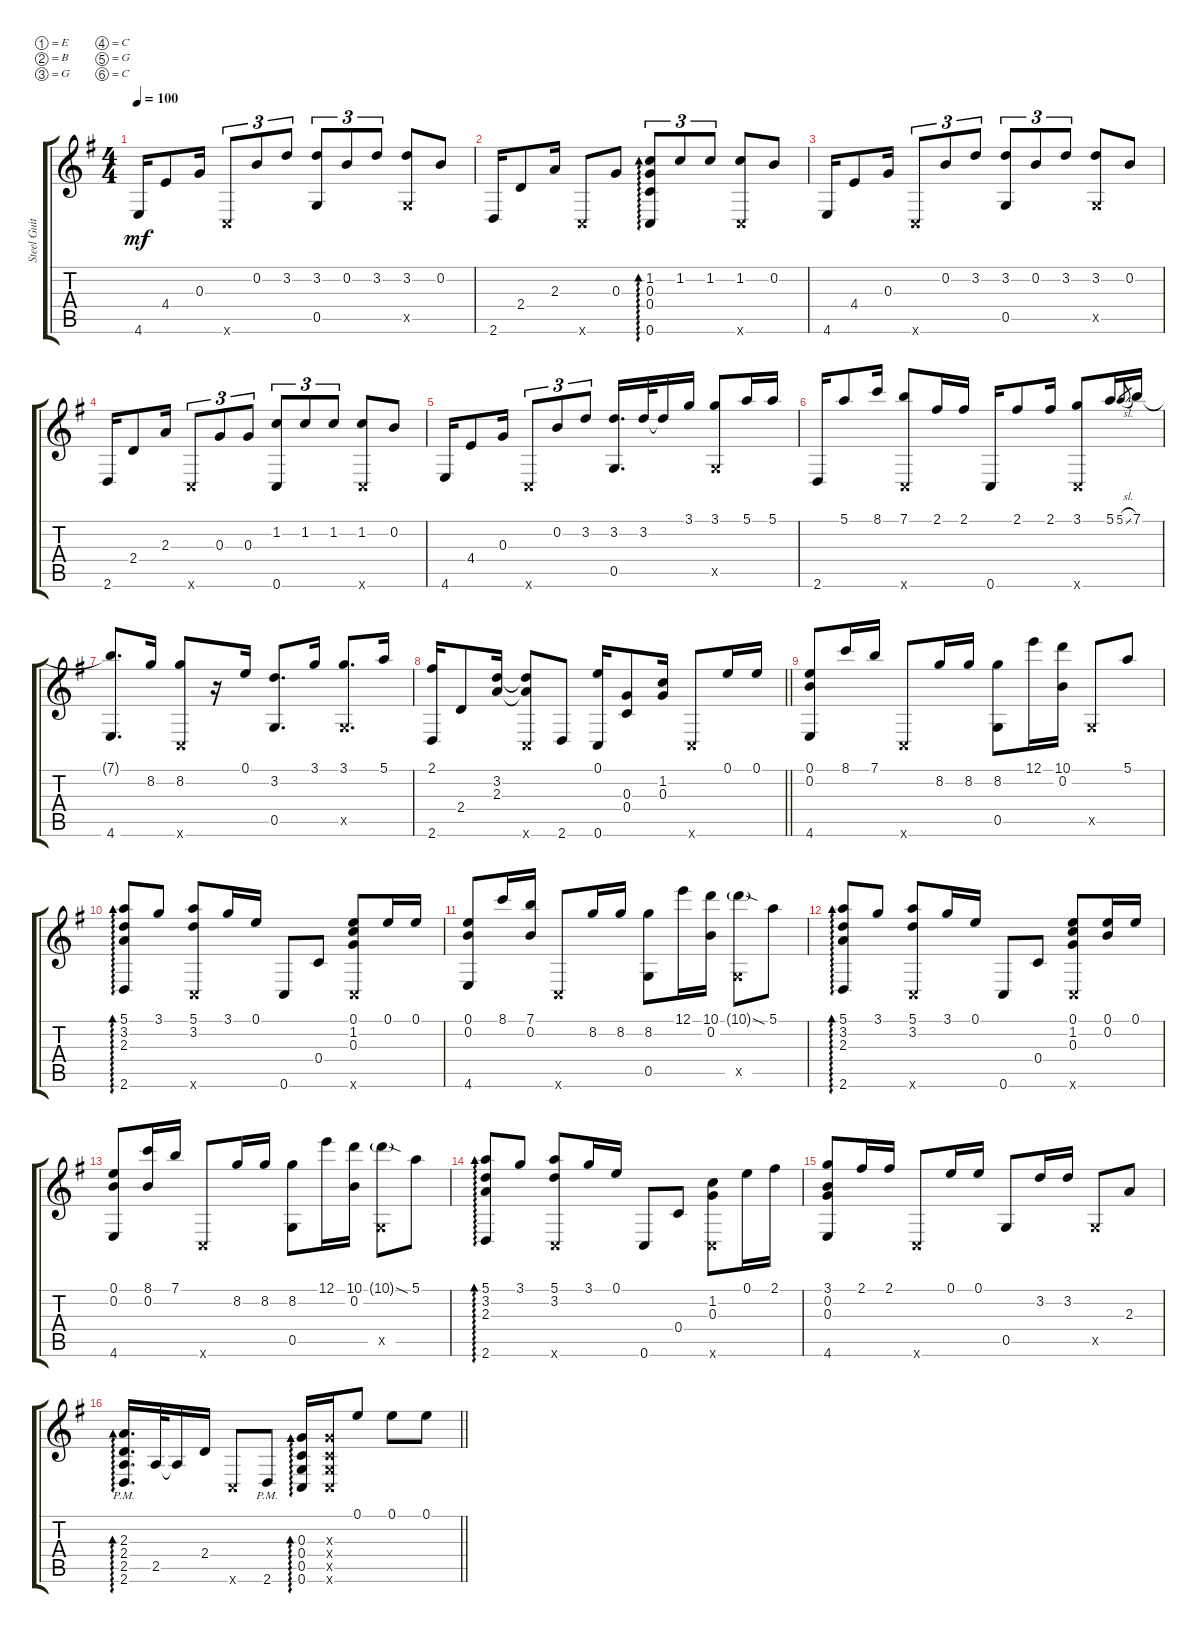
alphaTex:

\defaultSystemsLayout 4
\bracketExtendMode groupsimilarinstruments
\otherSystemsTrackNameOrientation horizontal
\track ("Steel Guitar" "Steel Guit") {instrument acousticguitarsteel}
\staff {score tabs}
\tuning (E4 B3 G3 C3 G2 C2)
\ts (4 4)
\tempo 100
\clef g2
\ks g
4.6{acc forcenatural}.16{dy mf beam Up} 4.4{acc forcenatural}.8{beam Up} 0.3{acc forcenatural}.16{beam Up} 0.6{x acc forcenatural}.8{tu (3 2) beam Up} 0.2{acc forcenatural}.8{tu (3 2) beam Up} 3.2{acc forcenatural}.8{tu (3 2) beam Up} (3.2{acc forcenatural} 0.5{acc forcenatural}).8{tu (3 2) beam Up} 0.2{acc forcenatural}.8{tu (3 2) beam Up} 3.2{acc forcenatural}.8{tu (3 2) beam Up} (3.2{acc forcenatural} 0.5{x acc forcenatural}).8{beam Up} 0.2{acc forcenatural}.8{beam Up} |
2.6{acc forcenatural}.16{beam Up} 2.4{acc forcenatural}.8{beam Up} 2.3{acc forcenatural}.16{beam Up} 0.6{x acc forcenatural}.8{beam Up} 0.3{acc forcenatural}.8{beam Up} (1.2{acc forcenatural} 0.3{acc forcenatural} 0.4{acc forcenatural} 0.6{acc forcenatural}).8{tu (3 2) ad 0 beam Up} 1.2{acc forcenatural}.8{tu (3 2) beam Up} 1.2{acc forcenatural}.8{tu (3 2) beam Up} (1.2{acc forcenatural} 0.6{x acc forcenatural}).8{beam Up} 0.2{acc forcenatural}.8{beam Up} |
4.6{acc forcenatural}.16{beam Up} 4.4{acc forcenatural}.8{beam Up} 0.3{acc forcenatural}.16{beam Up} 0.6{x acc forcenatural}.8{tu (3 2) beam Up} 0.2{acc forcenatural}.8{tu (3 2) beam Up} 3.2{acc forcenatural}.8{tu (3 2) beam Up} (3.2{acc forcenatural} 0.5{acc forcenatural}).8{tu (3 2) beam Up} 0.2{acc forcenatural}.8{tu (3 2) beam Up} 3.2{acc forcenatural}.8{tu (3 2) beam Up} (3.2{acc forcenatural} 0.5{x acc forcenatural}).8{beam Up} 0.2{acc forcenatural}.8{beam Up} |
2.6{acc forcenatural}.16{beam Up} 2.4{acc forcenatural}.8{beam Up} 2.3{acc forcenatural}.16{beam Up} 0.6{x acc forcenatural}.8{tu (3 2) beam Up} 0.3{acc forcenatural}.8{tu (3 2) beam Up} 0.3{acc forcenatural}.8{tu (3 2) beam Up} (1.2{acc forcenatural} 0.6{acc forcenatural}).8{tu (3 2) beam Up} 1.2{acc forcenatural}.8{tu (3 2) beam Up} 1.2{acc forcenatural}.8{tu (3 2) beam Up} (1.2{acc forcenatural} 0.6{x acc forcenatural}).8{beam Up} 0.2{acc forcenatural}.8{beam Up} |
4.6{acc forcenatural}.16{beam Up} 4.4{acc forcenatural}.8{beam Up} 0.3{acc forcenatural}.16{beam Up} 0.6{x acc forcenatural}.8{tu (3 2) beam Up} 0.2{acc forcenatural}.8{tu (3 2) beam Up} 3.2{acc forcenatural}.8{tu (3 2) beam Up} (3.2{acc forcenatural} 0.5{acc forcenatural}).16{d beam Up} 3.2{acc forcenatural}.32{beam Up} 3.2{t acc forcenatural}.16{beam Up} 3.1{acc forcenatural}.16{beam Up} (3.1{acc forcenatural} 0.5{x acc forcenatural}).8{beam Up} 5.1{acc forcenatural}.16{beam Up} 5.1{acc forcenatural}.16{beam Up} |
2.6{acc forcenatural}.16{beam Up} 5.1{acc forcenatural}.8{beam Up} 8.1{acc forcenatural}.16{beam Up} (7.1{acc forcenatural} 0.6{x acc forcenatural}).8{beam Up} 2.1{acc #}.16{beam Up} 2.1{acc #}.16{beam Up} 0.6{acc forcenatural}.16{beam Up} 2.1{acc #}.8{beam Up} 2.1{acc #}.16{beam Up} (3.1{acc forcenatural} 0.6{x acc forcenatural}).8{beam Up} 5.1{acc forcenatural}.16{beam Up} 5.1{sl acc forcenatural}.8{gr beam Up} 7.1{acc forcenatural}.16{beam Up} |
(4.6{acc forcenatural} 7.1{t acc forcenatural}).8{d beam Up} 8.2{acc forcenatural}.16{beam Up} (8.2{acc forcenatural} 0.6{x acc forcenatural}).8{beam Up} r.16{beam Up} 0.1{acc forcenatural}.16{beam Up} (3.2{acc forcenatural} 0.5{acc forcenatural}).8{d beam Up} 3.1{acc forcenatural}.16{beam Up} (3.1{acc forcenatural} 0.5{x acc forcenatural}).8{d beam Up} 5.1{acc forcenatural}.16{beam Up} |
\barLineRight lightlight
(2.1{acc #} 2.6{acc forcenatural}).16{beam Up} 2.4{acc forcenatural}.8{beam Up} (2.3{acc forcenatural} 3.2{acc forcenatural}).16{beam Up} (0.6{x acc forcenatural} 2.3{t acc forcenatural} 3.2{t acc forcenatural}).8{beam Up} 2.6{acc forcenatural}.8{beam Up} (0.6{acc forcenatural} 0.1{acc forcenatural}).16{beam Up} (0.4{acc forcenatural} 0.3{acc forcenatural}).8{beam Up} (0.3{acc forcenatural} 1.2{acc forcenatural}).16{beam Up} 0.6{x acc forcenatural}.8{beam Up} 0.1{acc forcenatural}.16{beam Up} 0.1{acc forcenatural}.16{beam Up} |
(0.1{acc forcenatural} 0.2{acc forcenatural} 4.6{acc forcenatural}).8{beam Up} 8.1{acc forcenatural}.16{beam Up} 7.1{acc forcenatural}.16{beam Up} 0.6{x acc forcenatural}.8{beam Up} 8.2{acc forcenatural}.16{beam Up} 8.2{acc forcenatural}.16{beam Up} (8.2{acc forcenatural} 0.5{acc forcenatural}).8{beam Down} 12.1{acc forcenatural}.16{beam Down} (10.1{acc forcenatural} 0.2{acc forcenatural}).16{beam Down} 0.5{x acc forcenatural}.8{beam Up} 5.1{acc forcenatural}.8{beam Up} |
(5.1{acc forcenatural} 3.2{acc forcenatural} 2.3{acc forcenatural} 2.6{acc forcenatural}).8{ad 0 beam Up} 3.1{acc forcenatural}.8{beam Up} (5.1{acc forcenatural} 3.2{acc forcenatural} 0.6{x acc forcenatural}).8{beam Up} 3.1{acc forcenatural}.16{beam Up} 0.1{acc forcenatural}.16{beam Up} 0.6{acc forcenatural}.8{beam Up} 0.4{acc forcenatural}.8{beam Up} (0.3{acc forcenatural} 1.2{acc forcenatural} 0.1{acc forcenatural} 0.6{x acc forcenatural}).8{beam Up} 0.1{acc forcenatural}.16{beam Up} 0.1{acc forcenatural}.16{beam Up} |
(0.1{acc forcenatural} 0.2{acc forcenatural} 4.6{acc forcenatural}).8{beam Up} 8.1{acc forcenatural}.16{beam Up} (7.1{acc forcenatural} 0.2{acc forcenatural}).16{beam Up} 0.6{x acc forcenatural}.8{beam Up} 8.2{acc forcenatural}.16{beam Up} 8.2{acc forcenatural}.16{beam Up} (8.2{acc forcenatural} 0.5{acc forcenatural}).8{beam Down} 12.1{acc forcenatural}.16{beam Down} (10.1{acc forcenatural} 0.2{acc forcenatural}).16{beam Down} (10.1{sod g acc forcenatural} 0.5{x acc forcenatural}).8{beam Down} 5.1{acc forcenatural}.8{beam Down} |
(5.1{acc forcenatural} 3.2{acc forcenatural} 2.3{acc forcenatural} 2.6{acc forcenatural}).8{ad 0 beam Up} 3.1{acc forcenatural}.8{beam Up} (5.1{acc forcenatural} 3.2{acc forcenatural} 0.6{x acc forcenatural}).8{beam Up} 3.1{acc forcenatural}.16{beam Up} 0.1{acc forcenatural}.16{beam Up} 0.6{acc forcenatural}.8{beam Up} 0.4{acc forcenatural}.8{beam Up} (0.3{acc forcenatural} 1.2{acc forcenatural} 0.1{acc forcenatural} 0.6{x acc forcenatural}).8{beam Up} (0.1{acc forcenatural} 0.2{acc forcenatural}).16{beam Up} 0.1{acc forcenatural}.16{beam Up} |
(0.1{acc forcenatural} 0.2{acc forcenatural} 4.6{acc forcenatural}).8{beam Up} (8.1{acc forcenatural} 0.2{acc forcenatural}).16{beam Up} 7.1{acc forcenatural}.16{beam Up} 0.6{x acc forcenatural}.8{beam Up} 8.2{acc forcenatural}.16{beam Up} 8.2{acc forcenatural}.16{beam Up} (8.2{acc forcenatural} 0.5{acc forcenatural}).8{beam Down} 12.1{acc forcenatural}.16{beam Down} (10.1{acc forcenatural} 0.2{acc forcenatural}).16{beam Down} (10.1{sod g acc forcenatural} 0.5{x acc forcenatural}).8{beam Down} 5.1{acc forcenatural}.8{beam Down} |
(5.1{acc forcenatural} 3.2{acc forcenatural} 2.3{acc forcenatural} 2.6{acc forcenatural}).8{ad 0 beam Up} 3.1{acc forcenatural}.8{beam Up} (5.1{acc forcenatural} 3.2{acc forcenatural} 0.6{x acc forcenatural}).8{beam Up} 3.1{acc forcenatural}.16{beam Up} 0.1{acc forcenatural}.16{beam Up} 0.6{acc forcenatural}.8{beam Up} 0.4{acc forcenatural}.8{beam Up} (0.3{acc forcenatural} 1.2{acc forcenatural} 0.6{x acc forcenatural}).8{beam Down} 0.1{acc forcenatural}.16{beam Down} 2.1{acc #}.16{beam Down} |
(3.1{acc forcenatural} 0.2{acc forcenatural} 0.3{acc forcenatural} 4.6{acc forcenatural}).8{beam Up} 2.1{acc #}.16{beam Up} 2.1{acc #}.16{beam Up} 0.6{x acc forcenatural}.8{beam Up} 0.1{acc forcenatural}.16{beam Up} 0.1{acc forcenatural}.16{beam Up} 0.5{acc forcenatural}.8{beam Up} 3.2{acc forcenatural}.16{beam Up} 3.2{acc forcenatural}.16{beam Up} 0.5{x acc forcenatural}.8{beam Up} 2.3{acc forcenatural}.8{beam Up} |
\barLineRight lightlight
(2.3{acc forcenatural} 2.4{acc forcenatural} 2.5{acc forcenatural} 2.6{pm acc forcenatural}).16{d ad 0 beam Up} 2.5{acc forcenatural}.32{beam Up} 2.5{t acc forcenatural}.16{beam Up} 2.4{acc forcenatural}.16{beam Up} 0.6{x acc forcenatural}.8{beam Up} 2.6{pm acc forcenatural}.8{beam Up} (0.6{acc forcenatural} 0.5{acc forcenatural} 0.4{acc forcenatural} 0.3{acc forcenatural}).16{ad 0 beam Up} (0.6{x acc forcenatural} 0.5{x acc forcenatural} 0.4{x acc forcenatural} 0.3{x acc forcenatural}).16{beam Up} 0.1{acc forcenatural}.8{beam Up} 0.1{acc forcenatural}.8{beam Down} 0.1{acc forcenatural}.8{beam Down}
